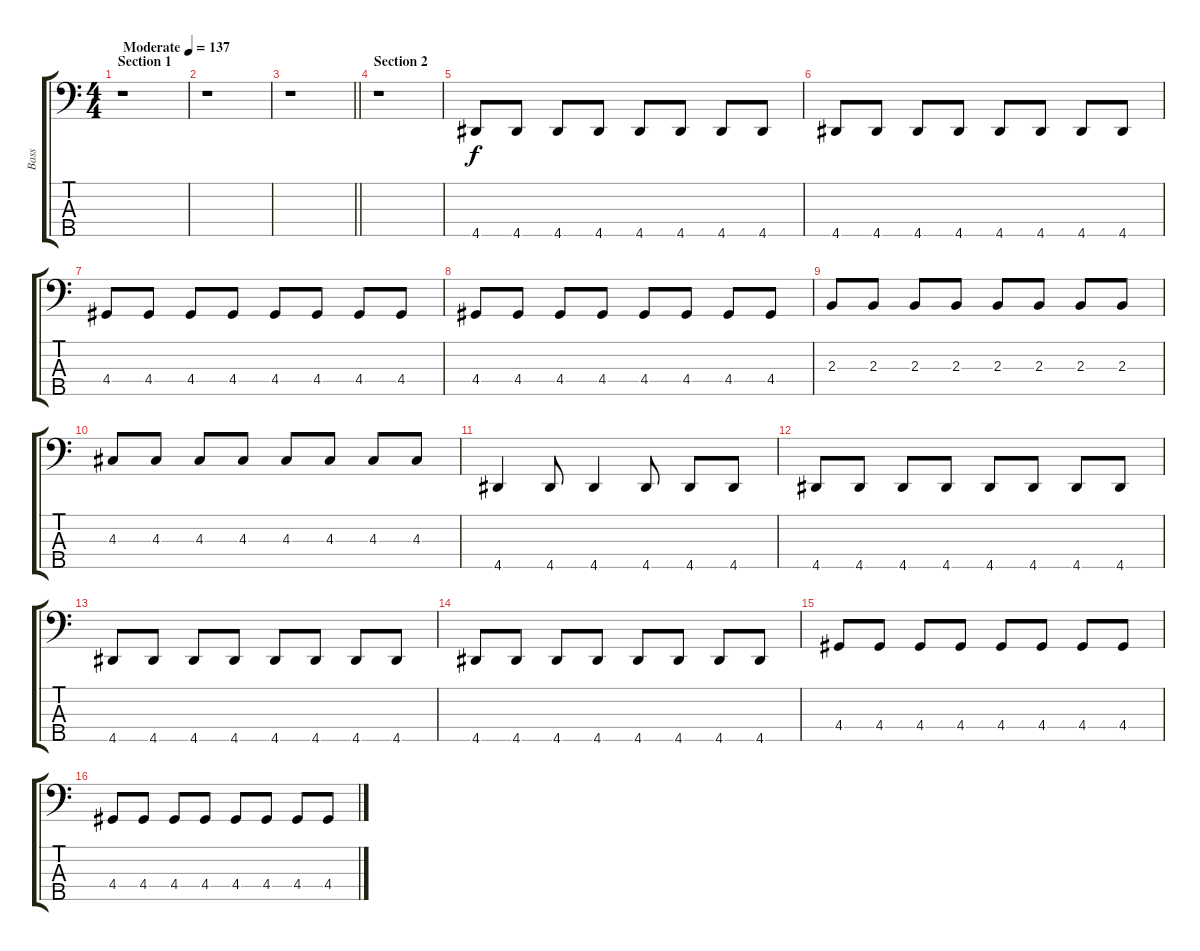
\track ("Bass" "Bass") {instrument electricbassfinger}
\staff {score tabs}
\tuning (G2 D2 A1 E1 B0) {hide}
\ts (4 4)
\section ("" "Section 1")
\tempo (137 "Moderate")
\clef f4
\ks c
r.1{dy f instrument electricbassfinger} |
r.1 |
\barLineRight lightlight
r.1 |
\section ("" "Section 2")
r.1 |
4.5.8 4.5.8 4.5.8 4.5.8 4.5.8 4.5.8 4.5.8 4.5.8 |
4.5.8 4.5.8 4.5.8 4.5.8 4.5.8 4.5.8 4.5.8 4.5.8 |
4.4.8 4.4.8 4.4.8 4.4.8 4.4.8 4.4.8 4.4.8 4.4.8 |
4.4.8 4.4.8 4.4.8 4.4.8 4.4.8 4.4.8 4.4.8 4.4.8 |
2.3.8 2.3.8 2.3.8 2.3.8 2.3.8 2.3.8 2.3.8 2.3.8 |
4.3.8 4.3.8 4.3.8 4.3.8 4.3.8 4.3.8 4.3.8 4.3.8 |
4.5.4 4.5.8 4.5.4 4.5.8 4.5.8 4.5.8 |
4.5.8 4.5.8 4.5.8 4.5.8 4.5.8 4.5.8 4.5.8 4.5.8 |
4.5.8 4.5.8 4.5.8 4.5.8 4.5.8 4.5.8 4.5.8 4.5.8 |
4.5.8 4.5.8 4.5.8 4.5.8 4.5.8 4.5.8 4.5.8 4.5.8 |
4.4.8 4.4.8 4.4.8 4.4.8 4.4.8 4.4.8 4.4.8 4.4.8 |
4.4.8 4.4.8 4.4.8 4.4.8 4.4.8 4.4.8 4.4.8 4.4.8
